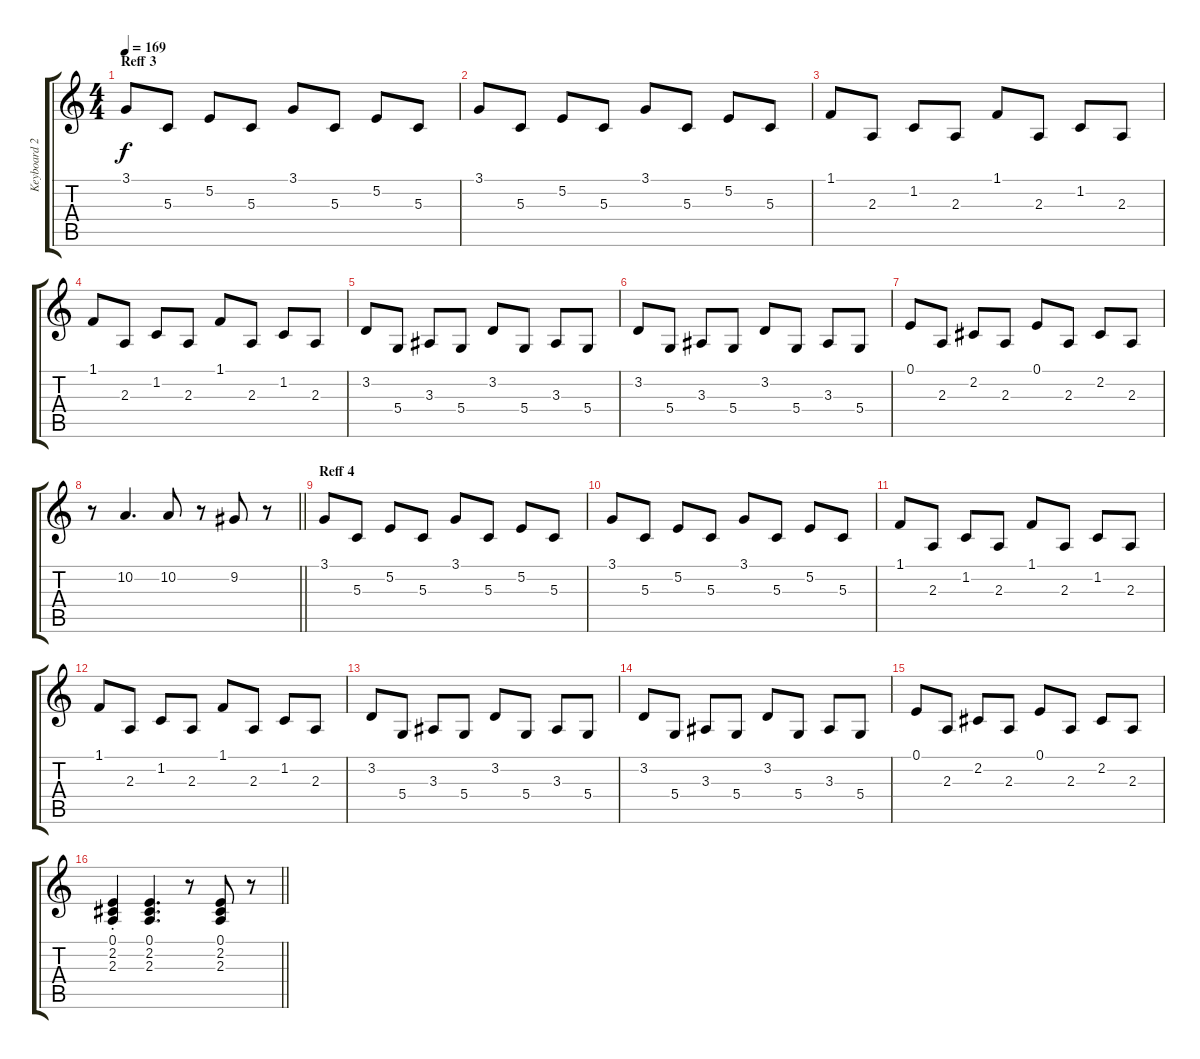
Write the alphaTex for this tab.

\track ("Keyboard 2" "Keyboard 2") {instrument fx4atmosphere}
\staff {score tabs}
\tuning (E4 B3 G3 D3 A2 E2) {hide}
\ts (4 4)
\section ("" "Reff 3")
\tempo 169
\clef g2
\ks c
3.1.8{dy f} 5.3.8 5.2.8 5.3.8 3.1.8 5.3.8 5.2.8 5.3.8 |
3.1.8 5.3.8 5.2.8 5.3.8 3.1.8 5.3.8 5.2.8 5.3.8 |
1.1.8 2.3.8 1.2.8 2.3.8 1.1.8 2.3.8 1.2.8 2.3.8 |
1.1.8 2.3.8 1.2.8 2.3.8 1.1.8 2.3.8 1.2.8 2.3.8 |
3.2.8 5.4.8 3.3.8 5.4.8 3.2.8 5.4.8 3.3.8 5.4.8 |
3.2.8 5.4.8 3.3.8 5.4.8 3.2.8 5.4.8 3.3.8 5.4.8 |
0.1.8 2.3.8 2.2.8 2.3.8 0.1.8 2.3.8 2.2.8 2.3.8 |
\barLineRight lightlight
r.8 10.2.4{d} 10.2.8 r.8 9.2.8 r.8 |
\section ("" "Reff 4")
3.1.8 5.3.8 5.2.8 5.3.8 3.1.8 5.3.8 5.2.8 5.3.8 |
3.1.8 5.3.8 5.2.8 5.3.8 3.1.8 5.3.8 5.2.8 5.3.8 |
1.1.8 2.3.8 1.2.8 2.3.8 1.1.8 2.3.8 1.2.8 2.3.8 |
1.1.8 2.3.8 1.2.8 2.3.8 1.1.8 2.3.8 1.2.8 2.3.8 |
3.2.8 5.4.8 3.3.8 5.4.8 3.2.8 5.4.8 3.3.8 5.4.8 |
3.2.8 5.4.8 3.3.8 5.4.8 3.2.8 5.4.8 3.3.8 5.4.8 |
0.1.8 2.3.8 2.2.8 2.3.8 0.1.8 2.3.8 2.2.8 2.3.8 |
\barLineRight lightlight
(0.1{st} 2.2{st} 2.3{st}).4 (0.1 2.2 2.3).4{d} r.8 (0.1 2.2 2.3).8 r.8
